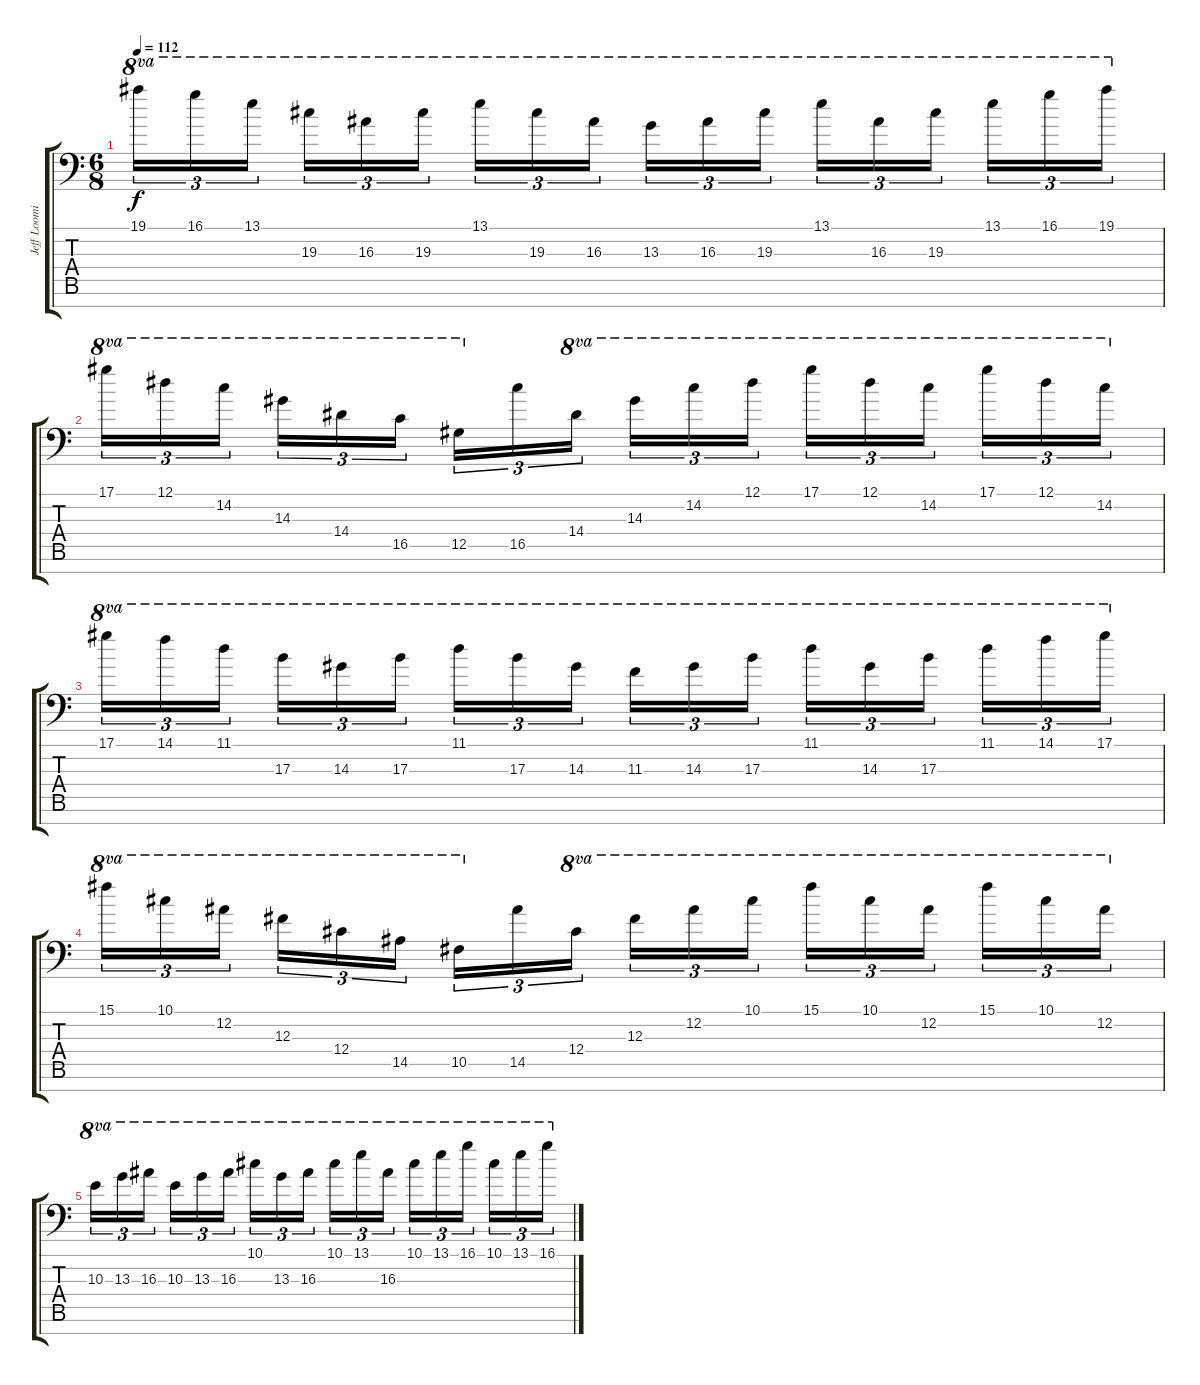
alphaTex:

\track ("Jeff Loomis" "Jeff Loomi") {instrument distortionguitar}
\staff {score tabs}
\tuning (Eb4 Bb3 Gb3 Db3 Ab2 Eb2 Bb1) {hide}
\ts (6 8)
\tempo 112
\clef f4
\ks c
19.1.16{tu (3 2) ot 8va dy f} 16.1.16{tu (3 2) ot 8va} 13.1.16{tu (3 2) ot 8va beam splitsecondary} 19.3.16{tu (3 2) ot 8va} 16.3.16{tu (3 2) ot 8va} 19.3.16{tu (3 2) ot 8va beam splitsecondary} 13.1.16{tu (3 2) ot 8va} 19.3.16{tu (3 2) ot 8va} 16.3.16{tu (3 2) ot 8va} 13.3.16{tu (3 2) ot 8va} 16.3.16{tu (3 2) ot 8va} 19.3.16{tu (3 2) ot 8va beam splitsecondary} 13.1.16{tu (3 2) ot 8va} 16.3.16{tu (3 2) ot 8va} 19.3.16{tu (3 2) ot 8va beam splitsecondary} 13.1.16{tu (3 2) ot 8va} 16.1.16{tu (3 2) ot 8va} 19.1.16{tu (3 2) ot 8va} |
17.1.16{tu (3 2) ot 8va} 12.1.16{tu (3 2) ot 8va} 14.2.16{tu (3 2) ot 8va beam splitsecondary} 14.3.16{tu (3 2) ot 8va} 14.4.16{tu (3 2) ot 8va} 16.5.16{tu (3 2) ot 8va beam splitsecondary} 12.5.16{tu (3 2) ot 8va} 16.5.16{tu (3 2)} 14.4.16{tu (3 2) ot 8va} 14.3.16{tu (3 2) ot 8va} 14.2.16{tu (3 2) ot 8va} 12.1.16{tu (3 2) ot 8va beam splitsecondary} 17.1.16{tu (3 2) ot 8va} 12.1.16{tu (3 2) ot 8va} 14.2.16{tu (3 2) ot 8va beam splitsecondary} 17.1.16{tu (3 2) ot 8va} 12.1.16{tu (3 2) ot 8va} 14.2.16{tu (3 2) ot 8va} |
17.1.16{tu (3 2) ot 8va} 14.1.16{tu (3 2) ot 8va} 11.1.16{tu (3 2) ot 8va beam splitsecondary} 17.3.16{tu (3 2) ot 8va} 14.3.16{tu (3 2) ot 8va} 17.3.16{tu (3 2) ot 8va beam splitsecondary} 11.1.16{tu (3 2) ot 8va} 17.3.16{tu (3 2) ot 8va} 14.3.16{tu (3 2) ot 8va} 11.3.16{tu (3 2) ot 8va} 14.3.16{tu (3 2) ot 8va} 17.3.16{tu (3 2) ot 8va beam splitsecondary} 11.1.16{tu (3 2) ot 8va} 14.3.16{tu (3 2) ot 8va} 17.3.16{tu (3 2) ot 8va beam splitsecondary} 11.1.16{tu (3 2) ot 8va} 14.1.16{tu (3 2) ot 8va} 17.1.16{tu (3 2) ot 8va} |
15.1.16{tu (3 2) ot 8va} 10.1.16{tu (3 2) ot 8va} 12.2.16{tu (3 2) ot 8va beam splitsecondary} 12.3.16{tu (3 2) ot 8va} 12.4.16{tu (3 2) ot 8va} 14.5.16{tu (3 2) ot 8va beam splitsecondary} 10.5.16{tu (3 2) ot 8va} 14.5.16{tu (3 2)} 12.4.16{tu (3 2) ot 8va} 12.3.16{tu (3 2) ot 8va} 12.2.16{tu (3 2) ot 8va} 10.1.16{tu (3 2) ot 8va beam splitsecondary} 15.1.16{tu (3 2) ot 8va} 10.1.16{tu (3 2) ot 8va} 12.2.16{tu (3 2) ot 8va beam splitsecondary} 15.1.16{tu (3 2) ot 8va} 10.1.16{tu (3 2) ot 8va} 12.2.16{tu (3 2) ot 8va} |
10.3.16{tu (3 2) ot 8va} 13.3.16{tu (3 2) ot 8va} 16.3.16{tu (3 2) ot 8va beam splitsecondary} 10.3.16{tu (3 2) ot 8va} 13.3.16{tu (3 2) ot 8va} 16.3.16{tu (3 2) ot 8va beam splitsecondary} 10.1.16{tu (3 2) ot 8va} 13.3.16{tu (3 2) ot 8va} 16.3.16{tu (3 2) ot 8va} 10.1.16{tu (3 2) ot 8va} 13.1.16{tu (3 2) ot 8va} 16.3.16{tu (3 2) ot 8va beam splitsecondary} 10.1.16{tu (3 2) ot 8va} 13.1.16{tu (3 2) ot 8va} 16.1.16{tu (3 2) ot 8va beam splitsecondary} 10.1.16{tu (3 2) ot 8va} 13.1.16{tu (3 2) ot 8va} 16.1.16{tu (3 2) ot 8va}
